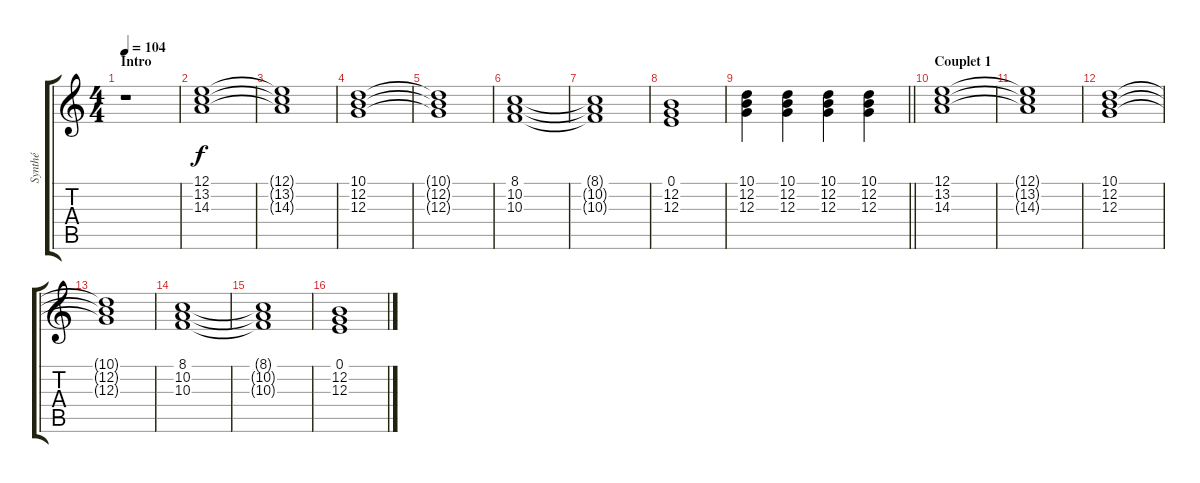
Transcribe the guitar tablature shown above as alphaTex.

\track ("Synthé" "Synthé") {instrument stringensemble1}
\staff {score tabs}
\tuning (E4 B3 G3 D3 A2 E2) {hide}
\ts (4 4)
\section ("" "Intro")
\tempo 104
\clef g2
\ks c
r.1{dy f instrument stringensemble1} |
(12.1 13.2 14.3).1 |
(12.1{t} 13.2{t} 14.3{t}).1 |
(10.1 12.2 12.3).1 |
(10.1{t} 12.2{t} 12.3{t}).1 |
(8.1 10.2 10.3).1 |
(8.1{t} 10.2{t} 10.3{t}).1 |
(0.1 12.2 12.3).1 |
\barLineRight lightlight
(10.1 12.2 12.3).4 (10.1 12.2 12.3).4 (10.1 12.2 12.3).4 (10.1 12.2 12.3).4 |
\section ("" "Couplet 1")
(12.1 13.2 14.3).1 |
(12.1{t} 13.2{t} 14.3{t}).1 |
(10.1 12.2 12.3).1 |
(10.1{t} 12.2{t} 12.3{t}).1 |
(8.1 10.2 10.3).1 |
(8.1{t} 10.2{t} 10.3{t}).1 |
(0.1 12.2 12.3).1
